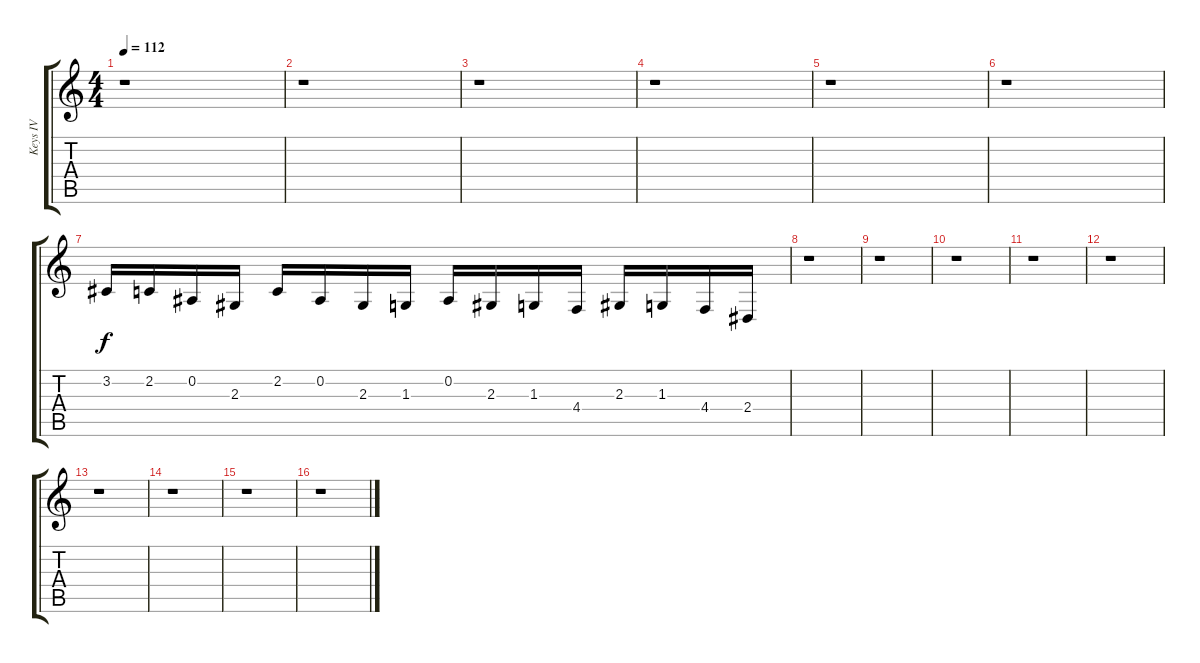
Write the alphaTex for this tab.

\track ("Keys IV" "Keys IV") {instrument lead5charang}
\staff {score tabs}
\tuning (Eb4 Bb3 Gb3 Db3 Ab2 Eb2) {hide}
\ts (4 4)
\tempo 112
\clef g2
\ks c
r.1{dy f} |
r.1 |
r.1 |
r.1 |
r.1 |
r.1 |
3.2.16{instrument synthbass2} 2.2.16 0.2.16 2.3.16 2.2.16 0.2.16 2.3.16 1.3.16 0.2.16 2.3.16 1.3.16 4.4.16 2.3.16 1.3.16 4.4.16 2.4.16 |
r.1 |
r.1 |
r.1 |
r.1 |
r.1 |
r.1 |
r.1 |
r.1 |
r.1
